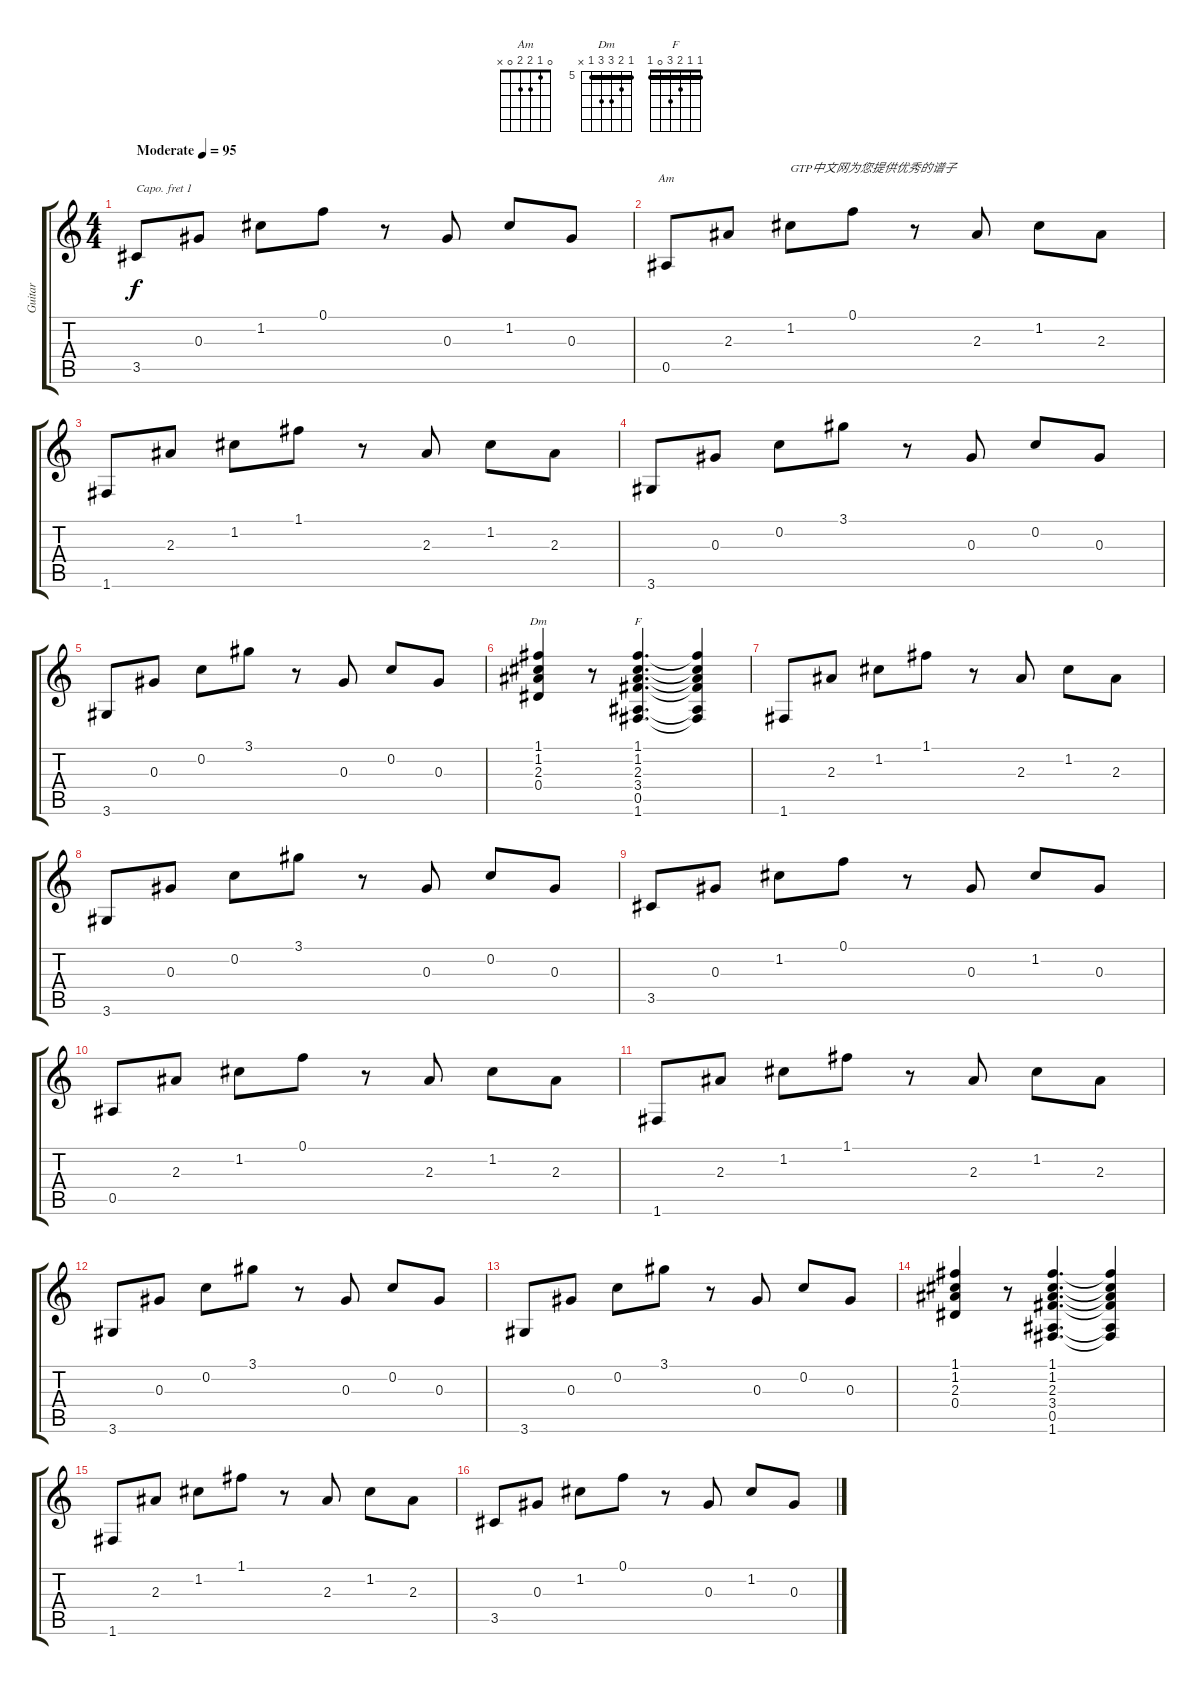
\track ("Guitar" "Guitar") {instrument acousticguitarnylon}
\staff {score tabs}
\capo 1
\tuning (E4 B3 G3 D3 A2 E2) {hide}
\chord ("Am" 0 1 2 2 0 x)
\chord ("Dm" 5 6 7 7 5 x) {firstfret 5 barre 5}
\chord ("F" 1 1 2 3 0 1) {barre 1}
\ts (4 4)
\tempo (95 "Moderate")
\clef g2
\ks c
3.5.8{dy f instrument acousticguitarnylon} 0.3.8 1.2.8 0.1.8 r.8 0.3.8 1.2.8 0.3.8 |
0.5.8{ch "Am"} 2.3.8 1.2.8{txt "GTP中文网为您提供优秀的谱子"} 0.1.8 r.8 2.3.8 1.2.8 2.3.8 |
1.6.8 2.3.8 1.2.8 1.1.8 r.8 2.3.8 1.2.8 2.3.8 |
3.6.8 0.3.8 0.2.8 3.1.8 r.8 0.3.8 0.2.8 0.3.8 |
3.6.8 0.3.8 0.2.8 3.1.8 r.8 0.3.8 0.2.8 0.3.8 |
(1.1 1.2 2.3 0.4).4{ch "Dm"} r.8 (1.1 1.2 2.3 3.4 0.5 1.6).4{d ch "F"} (1.1{t} 1.2{t} 2.3{t} 3.4{t} 0.5{t} 1.6{t}).4 |
1.6.8 2.3.8 1.2.8 1.1.8 r.8 2.3.8 1.2.8 2.3.8 |
3.6.8 0.3.8 0.2.8 3.1.8 r.8 0.3.8 0.2.8 0.3.8 |
3.5.8 0.3.8 1.2.8 0.1.8 r.8 0.3.8 1.2.8 0.3.8 |
0.5.8 2.3.8 1.2.8 0.1.8 r.8 2.3.8 1.2.8 2.3.8 |
1.6.8 2.3.8 1.2.8 1.1.8 r.8 2.3.8 1.2.8 2.3.8 |
3.6.8 0.3.8 0.2.8 3.1.8 r.8 0.3.8 0.2.8 0.3.8 |
3.6.8 0.3.8 0.2.8 3.1.8 r.8 0.3.8 0.2.8 0.3.8 |
(1.1 1.2 2.3 0.4).4 r.8 (1.1 1.2 2.3 3.4 0.5 1.6).4{d} (1.1{t} 1.2{t} 2.3{t} 3.4{t} 0.5{t} 1.6{t}).4 |
1.6.8 2.3.8 1.2.8 1.1.8 r.8 2.3.8 1.2.8 2.3.8 |
3.5.8 0.3.8 1.2.8 0.1.8 r.8 0.3.8 1.2.8 0.3.8
